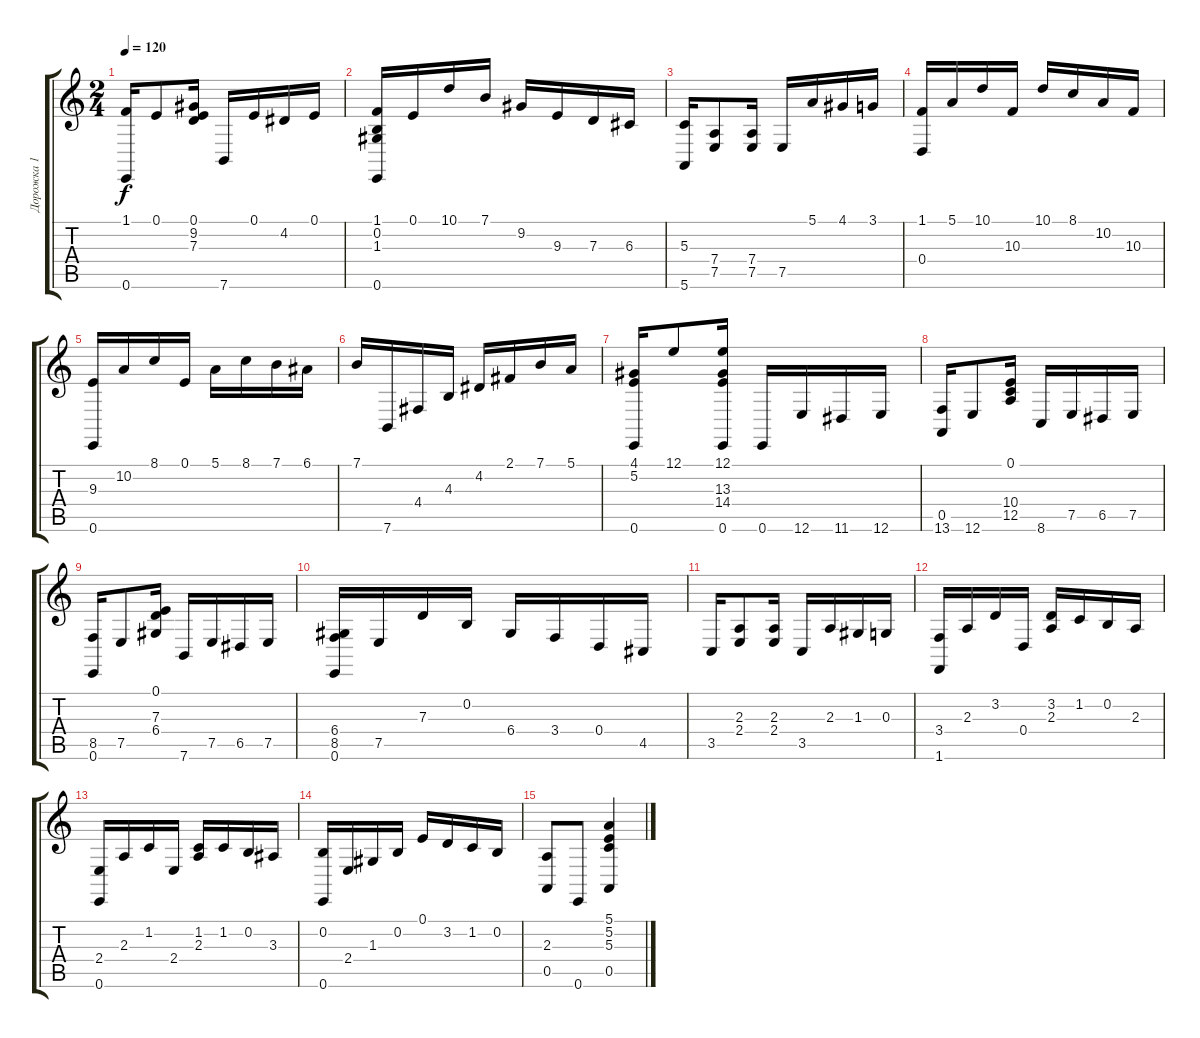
\track ("Дорожка 1" "Дорожка 1") {instrument electricgrandpiano}
\staff {score tabs}
\tuning (E4 B3 G3 D3 A2 E2) {hide}
\ts (2 4)
\tempo 120
\clef g2
\ks c
(1.1 0.6).16{dy f} 0.1.8 (0.1 9.2 7.3).16 7.6.16 0.1.16 4.2.16 0.1.16 |
(1.1 0.2 1.3 0.6).16 0.1.16 10.1.16 7.1.16 9.2.16 9.3.16 7.3.16 6.3.16 |
(5.3 5.6).16 (7.4 7.5).8 (7.4 7.5).16 7.5.16 5.1.16 4.1.16 3.1.16 |
(1.1 0.4).16 5.1.16 10.1.16 10.3.16 10.1.16 8.1.16 10.2.16 10.3.16 |
(9.3 0.6).16 10.2.16 8.1.16 0.1.16 5.1.16 8.1.16 7.1.16 6.1.16 |
7.1.16 7.6.16 4.4.16 4.3.16 4.2.16 2.1.16 7.1.16 5.1.16 |
(4.1 5.2 0.6).16 12.1.8 (12.1 13.3 14.4 0.6).16 0.6.16 12.6.16 11.6.16 12.6.16 |
(0.5 13.6).16 12.6.8 (0.1 10.4 12.5).16 8.6.16 7.5.16 6.5.16 7.5.16 |
(8.5 0.6).16 7.5.8 (0.1 7.3 6.4).16 7.6.16 7.5.16 6.5.16 7.5.16 |
(6.4 8.5 0.6).16 7.5.16 7.3.16 0.2.16 6.4.16 3.4.16 0.4.16 4.5.16 |
3.5.16 (2.3 2.4).8 (2.3 2.4).16 3.5.16 2.3.16 1.3.16 0.3.16 |
(3.4 1.6).16 2.3.16 3.2.16 0.4.16 (3.2 2.3).16 1.2.16 0.2.16 2.3.16 |
(2.4 0.6).16 2.3.16 1.2.16 2.4.16 (1.2 2.3).16 1.2.16 0.2.16 3.3.16 |
(0.2 0.6).16 2.4.16 1.3.16 0.2.16 0.1.16 3.2.16 1.2.16 0.2.16 |
(2.3 0.5).8 0.6.8 (5.1 5.2 5.3 0.5).4
